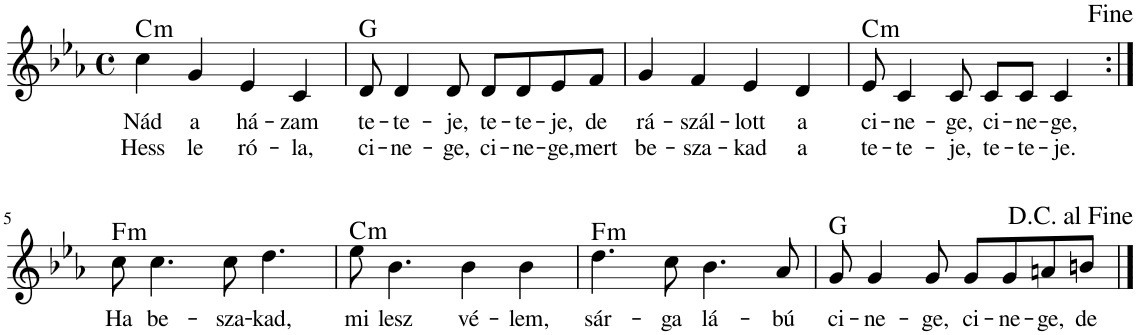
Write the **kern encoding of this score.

**kern	**text	**text	**harte
*part1	*part1	*part1	*part1
*staff1	*staff1	*staff1	*
*I"Piano	*	*	*
*I'Pno	*	*	*
*clefG2	*	*	*
*k[b-e-a-]	*	*	*
*M4/4	*	*	*
*met(c)	*	*	*
=1	=1	=1	=1
!	!LO:LY:b	!LO:LY:b	!LO:H:kt=m
4cc\	Nád	Hess	C:min
!	!LO:LY:b	!LO:LY:b	!
4g/	a	le	.
!	!LO:LY:b	!LO:LY:b	!
4e-/	há-	ró-	.
!	!LO:LY:b	!LO:LY:b	!
4c/	-zam	-la,	.
=2	=2	=2	=2
!	!LO:LY:b	!LO:LY:b	!
8d/	te-	ci-	G:maj
!	!LO:LY:b	!LO:LY:b	!
4d/	-te-	-ne-	.
!	!LO:LY:b	!LO:LY:b	!
8d/	-je,	-ge,	.
!	!LO:LY:b	!LO:LY:b	!
8d/L	te-	ci-	.
!	!LO:LY:b	!LO:LY:b	!
8d/	-te-	-ne-	.
!	!LO:LY:b	!LO:LY:b	!
8e-/	-je,	-ge,	.
!	!LO:LY:b	!LO:LY:b	!
8f/J	de	mert	.
=3	=3	=3	=3
!	!LO:LY:b	!LO:LY:b	!
4g/	rá-	be-	.
!	!LO:LY:b	!LO:LY:b	!
4f/	-szál-	-sza-	.
!	!LO:LY:b	!LO:LY:b	!
4e-/	-lott	-kad	.
!	!LO:LY:b	!LO:LY:b	!
4d/	a	a	.
=4	=4	=4	=4
!	!LO:LY:b	!LO:LY:b	!LO:H:kt=m
8e-/	ci-	te-	C:min
!	!LO:LY:b	!LO:LY:b	!
4c/	-ne-	-te-	.
!	!LO:LY:b	!LO:LY:b	!
8c/	-ge,	-je,	.
!	!LO:LY:b	!LO:LY:b	!
8c/L	ci-	te-	.
!	!LO:LY:b	!LO:LY:b	!
8c/J	-ne-	-te-	.
!	!LO:LY:b	!LO:LY:b	!
4c/	-ge,	-je.	.
!!LO:LB:g=z
=5:|!	=5:|!	=5:|!	=5:|!
!	!LO:LY:b	!	!LO:H:kt=m
8cc\	Ha	.	F:min
!	!LO:LY:b	!	!
4.cc\	be-	.	.
!	!LO:LY:b	!	!
8cc\	-sza-	.	.
!	!LO:LY:b	!	!
4.dd\	-kad,	.	.
=6	=6	=6	=6
!	!LO:LY:b	!	!LO:H:kt=m
8ee-\	mi	.	C:min
!	!LO:LY:b	!	!
4.b-\	lesz	.	.
!	!LO:LY:b	!	!
4b-\	vé-	.	.
!	!LO:LY:b	!	!
4b-\	-lem,	.	.
=7	=7	=7	=7
!	!LO:LY:b	!	!LO:H:kt=m
4.dd\	sár-	.	F:min
!	!LO:LY:b	!	!
8cc\	-ga	.	.
!	!LO:LY:b	!	!
4.b-\	lá-	.	.
!	!LO:LY:b	!	!
8a-/	-bú	.	.
=8	=8	=8	=8
!	!LO:LY:b	!	!
8g/	ci-	.	G:maj
!	!LO:LY:b	!	!
4g/	-ne-	.	.
!	!LO:LY:b	!	!
8g/	-ge,	.	.
!	!LO:LY:b	!	!
8g/L	ci-	.	.
!	!LO:LY:b	!	!
8g/	-ne-	.	.
!	!LO:LY:b	!	!
8an/	-ge,	.	.
!	!LO:LY:b	!	!
8bn/J	de	.	.
==	==	==	==
*-	*-	*-	*-
